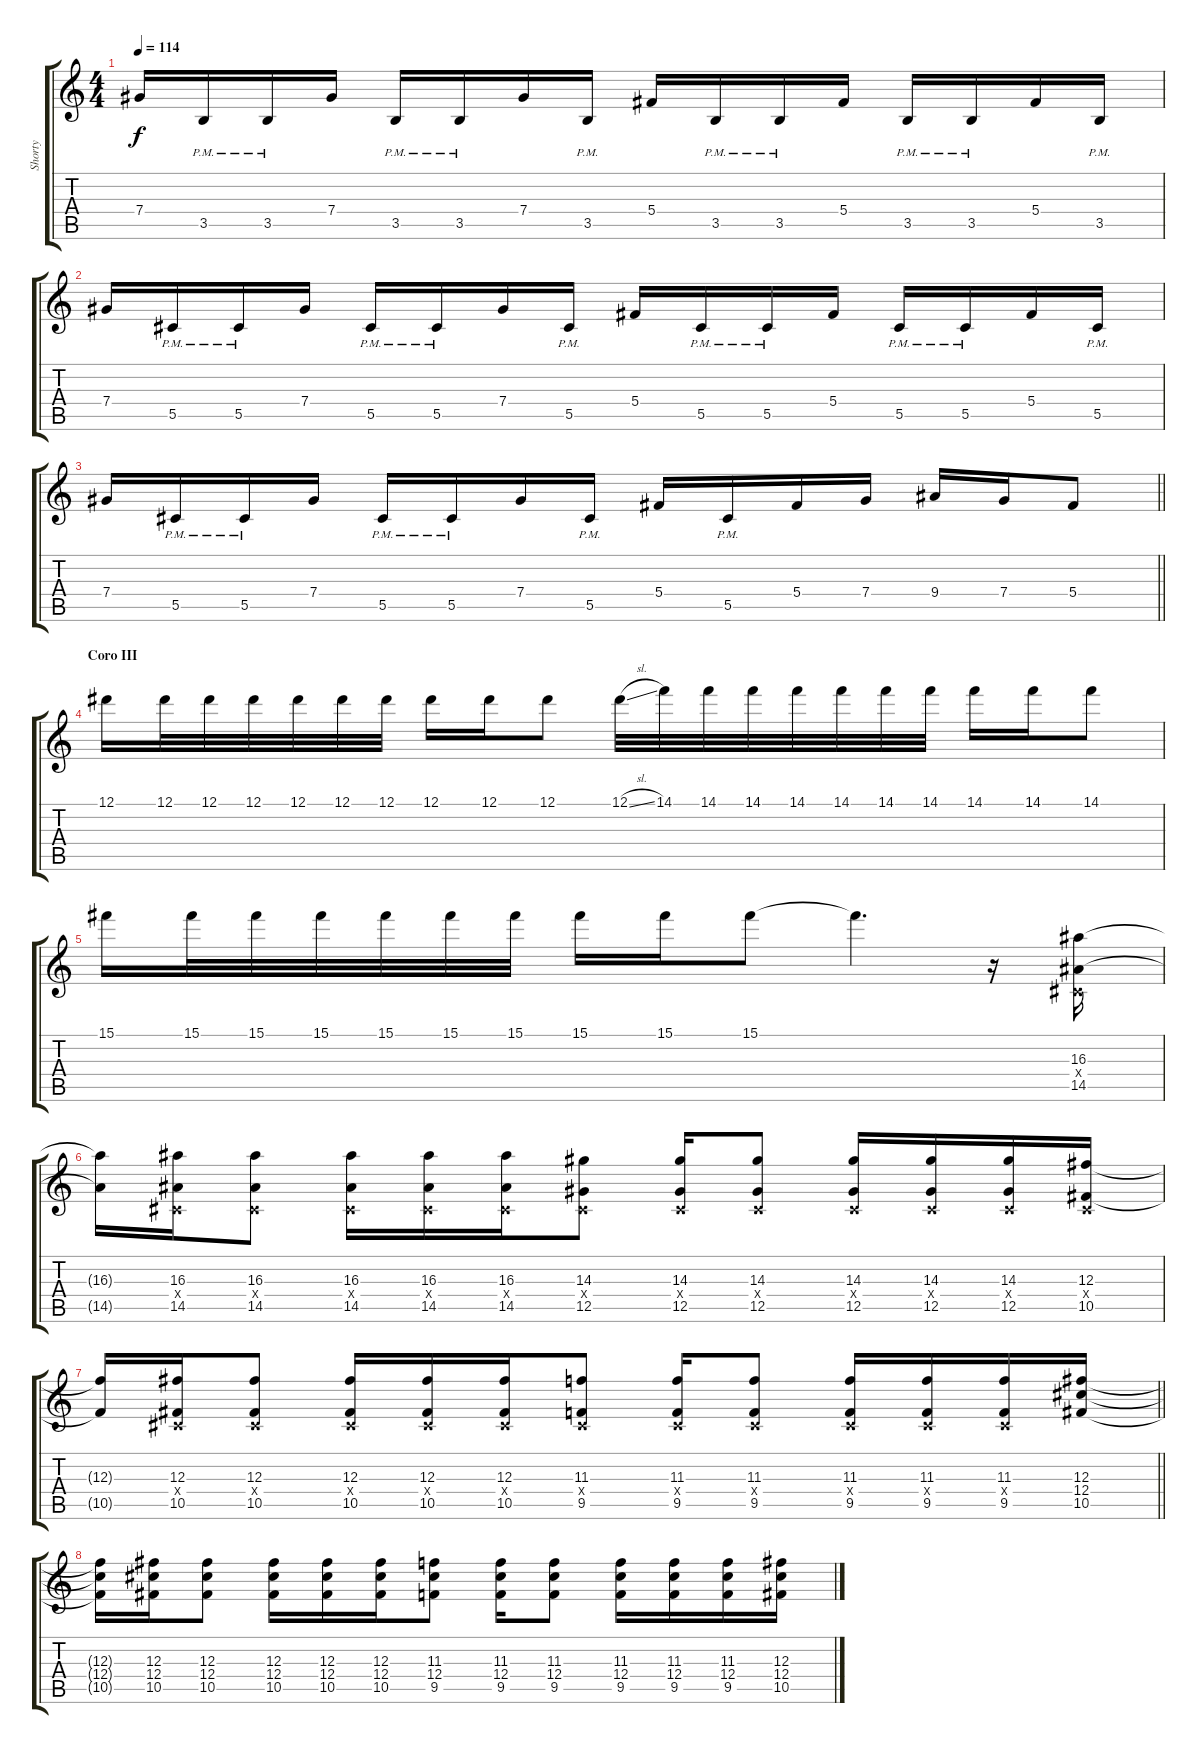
\track ("Shorty" "Shorty") {instrument distortionguitar}
\staff {score tabs}
\tuning (Eb4 Bb3 Gb3 Db3 Ab2 Db2) {hide}
\ts (4 4)
\tempo 114
\clef g2
\ks c
7.4.16{dy f} 3.5{pm}.16 3.5{pm}.16 7.4.16 3.5{pm}.16 3.5{pm}.16 7.4.16 3.5{pm}.16 5.4.16 3.5{pm}.16 3.5{pm}.16 5.4.16 3.5{pm}.16 3.5{pm}.16 5.4.16 3.5{pm}.16 |
7.4.16 5.5{pm}.16 5.5{pm}.16 7.4.16 5.5{pm}.16 5.5{pm}.16 7.4.16 5.5{pm}.16 5.4.16 5.5{pm}.16 5.5{pm}.16 5.4.16 5.5{pm}.16 5.5{pm}.16 5.4.16 5.5{pm}.16 |
\barLineRight lightlight
7.4.16 5.5{pm}.16 5.5{pm}.16 7.4.16 5.5{pm}.16 5.5{pm}.16 7.4.16 5.5{pm}.16 5.4.16 5.5{pm}.16 5.4.16 7.4.16 9.4.16 7.4.16 5.4.8 |
\section ("" "Coro III")
12.1.16 12.1.32 12.1.32 12.1.32 12.1.32 12.1.32 12.1.32 12.1.16 12.1.16 12.1.8 12.1{sl}.32 14.1.32 14.1.32 14.1.32 14.1.32 14.1.32 14.1.32 14.1.32 14.1.16 14.1.16 14.1.8 |
15.1.16 15.1.32 15.1.32 15.1.32 15.1.32 15.1.32 15.1.32 15.1.16 15.1.16 15.1.8{volume 8} 15.1{t}.4{d} r.16{volume 16} (16.3 0.4{x} 14.5).16 |
(16.3{t} 14.5{t}).16 (16.3 0.4{x} 14.5).16 (16.3 0.4{x} 14.5).8 (16.3 0.4{x} 14.5).16 (16.3 0.4{x} 14.5).16 (16.3 0.4{x} 14.5).16 (14.3 0.4{x} 12.5).8 (14.3 0.4{x} 12.5).16 (14.3 0.4{x} 12.5).8 (14.3 0.4{x} 12.5).16 (14.3 0.4{x} 12.5).16 (14.3 0.4{x} 12.5).16 (12.3 0.4{x} 10.5).16 |
\barLineRight lightlight
(12.3{t} 10.5{t}).16 (12.3 0.4{x} 10.5).16 (12.3 0.4{x} 10.5).8 (12.3 0.4{x} 10.5).16 (12.3 0.4{x} 10.5).16 (12.3 0.4{x} 10.5).16 (11.3 0.4{x} 9.5).8 (11.3 0.4{x} 9.5).16 (11.3 0.4{x} 9.5).8 (11.3 0.4{x} 9.5).16 (11.3 0.4{x} 9.5).16 (11.3 0.4{x} 9.5).16 (12.3 12.4 10.5).16 |
(12.3{t} 12.4{t} 10.5{t}).16 (12.3 12.4 10.5).16 (12.3 12.4 10.5).8 (12.3 12.4 10.5).16 (12.3 12.4 10.5).16 (12.3 12.4 10.5).16 (11.3 12.4 9.5).8 (11.3 12.4 9.5).16 (11.3 12.4 9.5).8 (11.3 12.4 9.5).16 (11.3 12.4 9.5).16 (11.3 12.4 9.5).16 (12.3 12.4 10.5).16
